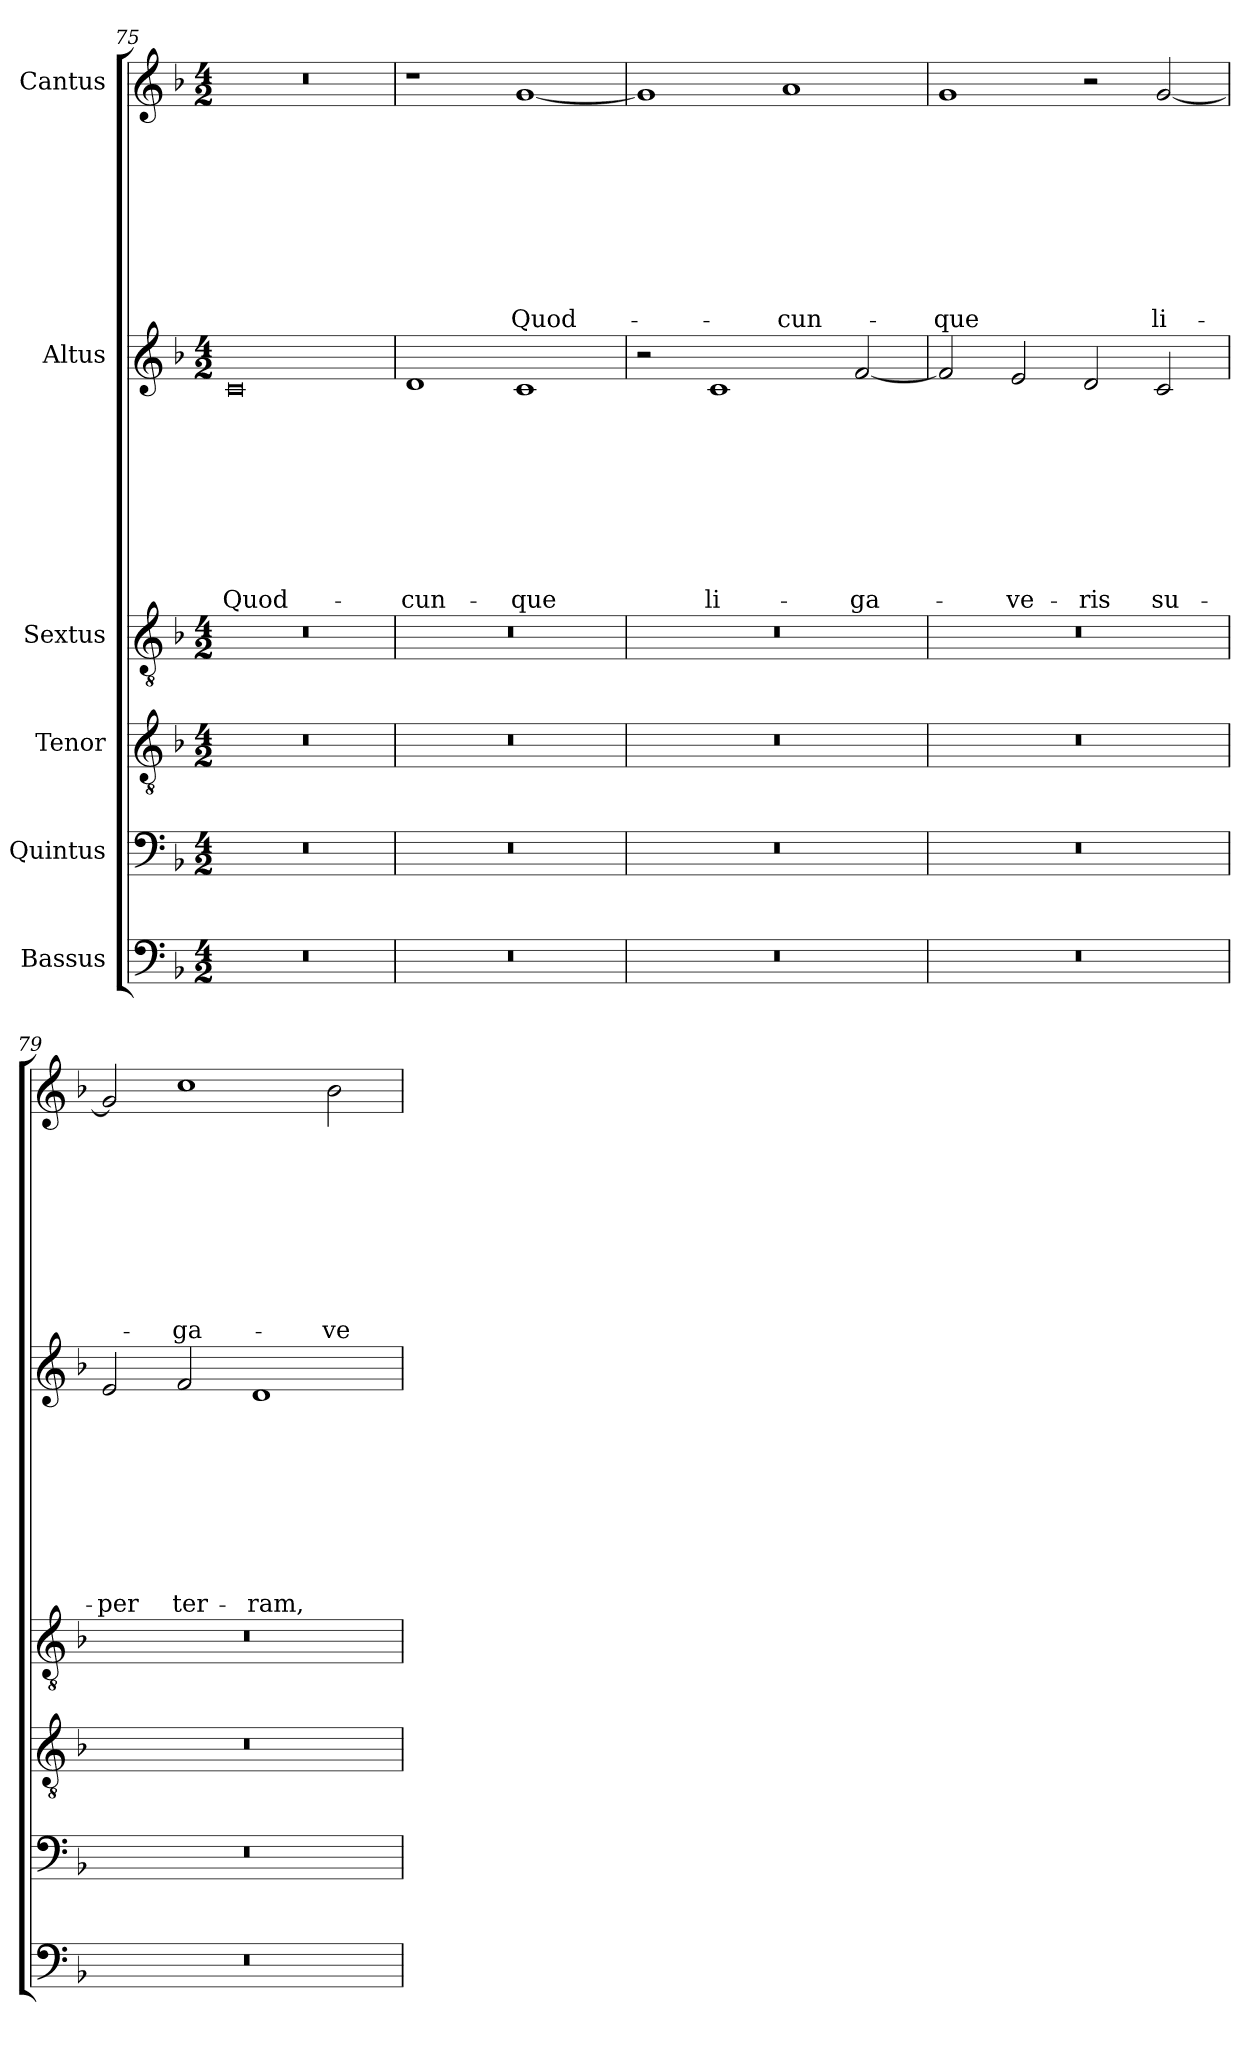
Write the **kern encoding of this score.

**kern	**kern	**kern	**kern	**kern	**text	**text	**text	**text	**text	**text	**text	**text	**text	**kern	**text	**text	**text	**text	**text	**text	**text	**text	**text
*part6	*part5	*part4	*part3	*part2	*part2	*part2	*part2	*part2	*part2	*part2	*part2	*part2	*part2	*part1	*part1	*part1	*part1	*part1	*part1	*part1	*part1	*part1	*part1
*staff6	*staff5	*staff4	*staff3	*staff2	*staff2	*staff2	*staff2	*staff2	*staff2	*staff2	*staff2	*staff2	*staff2	*staff1	*staff1	*staff1	*staff1	*staff1	*staff1	*staff1	*staff1	*staff1	*staff1
*I"Bassus	*I"Quintus	*I"Tenor	*I"Sextus	*I"Altus	*	*	*	*	*	*	*	*	*	*I"Cantus	*	*	*	*	*	*	*	*	*
!!LO:PB:g=z
*clefF4	*clefF4	*clefGv2	*clefGv2	*clefG2	*	*	*	*	*	*	*	*	*	*clefG2	*	*	*	*	*	*	*	*	*
*k[b-]	*k[b-]	*k[b-]	*k[b-]	*k[b-]	*	*	*	*	*	*	*	*	*	*k[b-]	*	*	*	*	*	*	*	*	*
*F:	*F:	*F:	*F:	*F:	*	*	*	*	*	*	*	*	*	*F:	*	*	*	*	*	*	*	*	*
*M4/2	*M4/2	*M4/2	*M4/2	*M4/2	*	*	*	*	*	*	*	*	*	*M4/2	*	*	*	*	*	*	*	*	*
=75	=75	=75	=75	=75	=75	=75	=75	=75	=75	=75	=75	=75	=75	=75	=75	=75	=75	=75	=75	=75	=75	=75	=75
!	!	!	!	!	!	!	!	!	!	!	!	!	!LO:LY:b	!	!	!	!	!	!	!	!	!	!
0r	0r	0r	0r	0c	.	.	.	.	.	.	.	.	Quod-	0r	.	.	.	.	.	.	.	.	.
=76	=76	=76	=76	=76	=76	=76	=76	=76	=76	=76	=76	=76	=76	=76	=76	=76	=76	=76	=76	=76	=76	=76	=76
!	!	!	!	!	!	!	!	!	!	!	!	!	!LO:LY:b	!	!	!	!	!	!	!	!	!	!
0r	0r	0r	0r	1d	.	.	.	.	.	.	.	.	-cun-	1r	.	.	.	.	.	.	.	.	.
!	!	!	!	!	!	!	!	!	!	!	!	!	!LO:LY:b	!	!	!	!	!	!	!	!	!	!LO:LY:b
.	.	.	.	1c	.	.	.	.	.	.	.	.	-que	[1g	.	.	.	.	.	.	.	.	Quod-
=77	=77	=77	=77	=77	=77	=77	=77	=77	=77	=77	=77	=77	=77	=77	=77	=77	=77	=77	=77	=77	=77	=77	=77
0r	0r	0r	0r	2r	.	.	.	.	.	.	.	.	.	1g]	.	.	.	.	.	.	.	.	.
!	!	!	!	!	!	!	!	!	!	!	!	!	!LO:LY:b	!	!	!	!	!	!	!	!	!	!
.	.	.	.	1c	.	.	.	.	.	.	.	.	li-	.	.	.	.	.	.	.	.	.	.
!	!	!	!	!	!	!	!	!	!	!	!	!	!	!	!	!	!	!	!	!	!	!	!LO:LY:b
.	.	.	.	.	.	.	.	.	.	.	.	.	.	1a	.	.	.	.	.	.	.	.	-cun-
!	!	!	!	!	!	!	!	!	!	!	!	!	!LO:LY:b	!	!	!	!	!	!	!	!	!	!
.	.	.	.	[2f/	.	.	.	.	.	.	.	.	-ga-	.	.	.	.	.	.	.	.	.	.
=78	=78	=78	=78	=78	=78	=78	=78	=78	=78	=78	=78	=78	=78	=78	=78	=78	=78	=78	=78	=78	=78	=78	=78
!	!	!	!	!	!	!	!	!	!	!	!	!	!	!	!	!	!	!	!	!	!	!	!LO:LY:b
0r	0r	0r	0r	2f/]	.	.	.	.	.	.	.	.	.	1g	.	.	.	.	.	.	.	.	-que
!	!	!	!	!	!	!	!	!	!	!	!	!	!LO:LY:b	!	!	!	!	!	!	!	!	!	!
.	.	.	.	2e/	.	.	.	.	.	.	.	.	-ve-	.	.	.	.	.	.	.	.	.	.
!	!	!	!	!	!	!	!	!	!	!	!	!	!LO:LY:b	!	!	!	!	!	!	!	!	!	!
.	.	.	.	2d/	.	.	.	.	.	.	.	.	-ris	2r	.	.	.	.	.	.	.	.	.
!	!	!	!	!	!	!	!	!	!	!	!	!	!LO:LY:b	!	!	!	!	!	!	!	!	!	!LO:LY:b
.	.	.	.	2c/	.	.	.	.	.	.	.	.	su-	[2g/	.	.	.	.	.	.	.	.	li-
=79	=79	=79	=79	=79	=79	=79	=79	=79	=79	=79	=79	=79	=79	=79	=79	=79	=79	=79	=79	=79	=79	=79	=79
!	!	!	!	!	!	!	!	!	!	!	!	!	!LO:LY:b	!	!	!	!	!	!	!	!	!	!
0r	0r	0r	0r	2e/	.	.	.	.	.	.	.	.	-per	2g/]	.	.	.	.	.	.	.	.	.
!	!	!	!	!	!	!	!	!	!	!	!	!	!LO:LY:b	!	!	!	!	!	!	!	!	!	!LO:LY:b
.	.	.	.	2f/	.	.	.	.	.	.	.	.	ter-	1cc	.	.	.	.	.	.	.	.	-ga-
!	!	!	!	!	!	!	!	!	!	!	!	!	!LO:LY:b	!	!	!	!	!	!	!	!	!	!
.	.	.	.	1d	.	.	.	.	.	.	.	.	-ram,	.	.	.	.	.	.	.	.	.	.
!	!	!	!	!	!	!	!	!	!	!	!	!	!	!	!	!	!	!	!	!	!	!	!LO:LY:b
.	.	.	.	.	.	.	.	.	.	.	.	.	.	2b-\	.	.	.	.	.	.	.	.	-ve-
=	=	=	=	=	=	=	=	=	=	=	=	=	=	=	=	=	=	=	=	=	=	=	=
*-	*-	*-	*-	*-	*-	*-	*-	*-	*-	*-	*-	*-	*-	*-	*-	*-	*-	*-	*-	*-	*-	*-	*-
